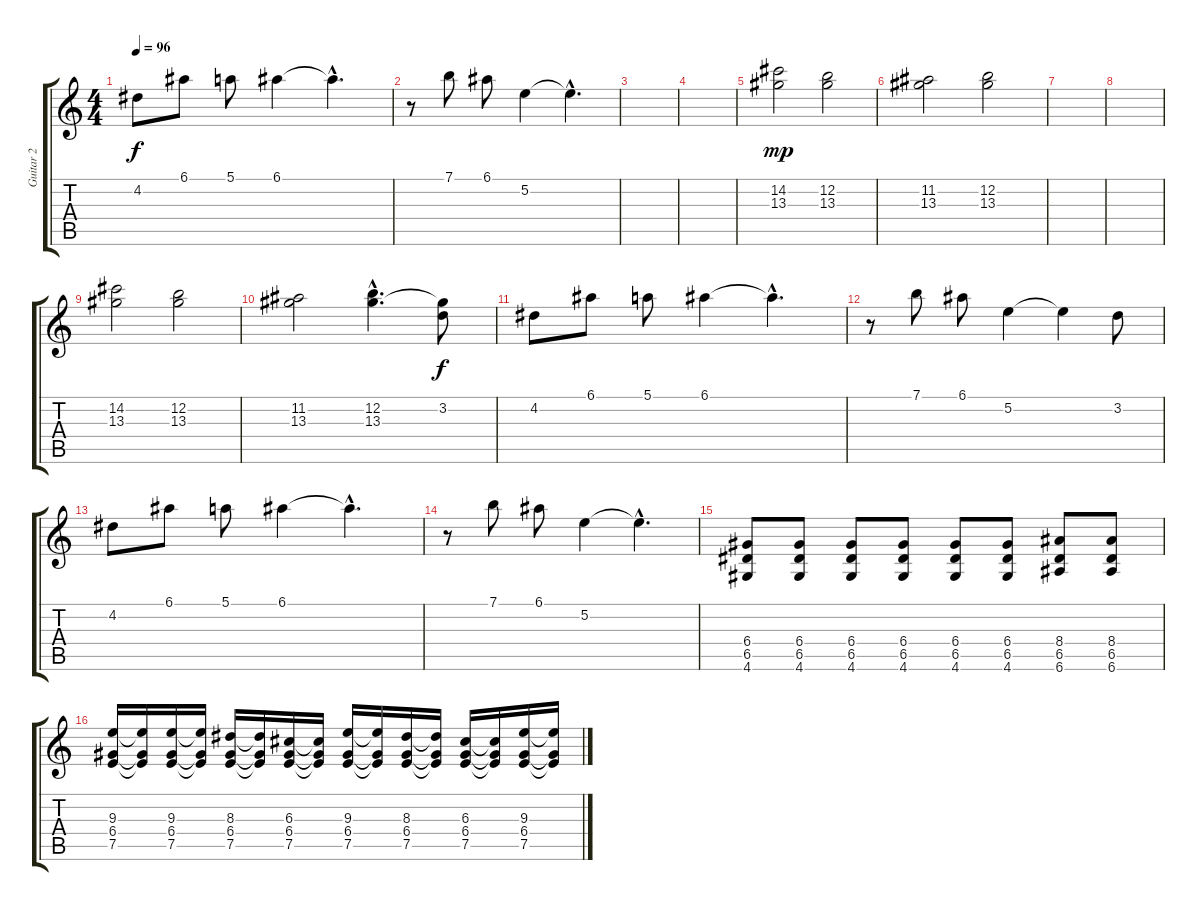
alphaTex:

\track ("Guitar 2" "Guitar 2") {instrument distortionguitar}
\staff {score tabs}
\tuning (E4 B3 G3 D3 A2 E2) {hide}
\ts (4 4)
\tempo 96
\clef g2
\ks c
4.2.8{dy f} 6.1.8 5.1.8 6.1.4 6.1{hac t}.4{d} |
r.8 7.1.8 6.1.8 5.2.4 5.2{hac t}.4{d} |
|
|
(14.2 13.3).2{dy mp volume 9 balance 8 instrument electricguitarjazz} (12.2 13.3).2 |
(11.2 13.3).2 (12.2 13.3).2 |
|
|
(14.2 13.3).2{volume 9 balance 8 instrument electricguitarjazz} (12.2 13.3).2 |
(11.2 13.3).2 (12.2{hac} 13.3{hac}).4{d} (3.2 13.3{t}).8{dy f volume 14 balance 16 instrument distortionguitar} |
4.2.8 6.1.8 5.1.8 6.1.4 6.1{hac t}.4{d} |
r.8 7.1.8 6.1.8 5.2.4 5.2{t}.4 3.2.8 |
4.2.8 6.1.8 5.1.8 6.1.4 6.1{hac t}.4{d} |
r.8 7.1.8 6.1.8 5.2.4 5.2{hac t}.4{d} |
(6.4 6.5 4.6).8{volume 13 instrument distortionguitar} (6.4 6.5 4.6).8 (6.4 6.5 4.6).8 (6.4 6.5 4.6).8 (6.4 6.5 4.6).8 (6.4 6.5 4.6).8 (8.4 6.5 6.6).8 (8.4 6.5 6.6).8 |
(9.3 6.4 7.5).16 (9.3{t} 6.4{t} 7.5{t}).16 (9.3 6.4 7.5).16 (9.3{t} 6.4{t} 7.5{t}).16 (8.3 6.4 7.5).16 (8.3{t} 6.4{t} 7.5{t}).16 (6.3 6.4 7.5).16 (6.3{t} 6.4{t} 7.5{t}).16 (9.3 6.4 7.5).16 (9.3{t} 6.4{t} 7.5{t}).16 (8.3 6.4 7.5).16 (8.3{t} 6.4{t} 7.5{t}).16 (6.3 6.4 7.5).16 (6.3{t} 6.4{t} 7.5{t}).16 (9.3 6.4 7.5).16 (9.3{t} 6.4{t} 7.5{t}).16
